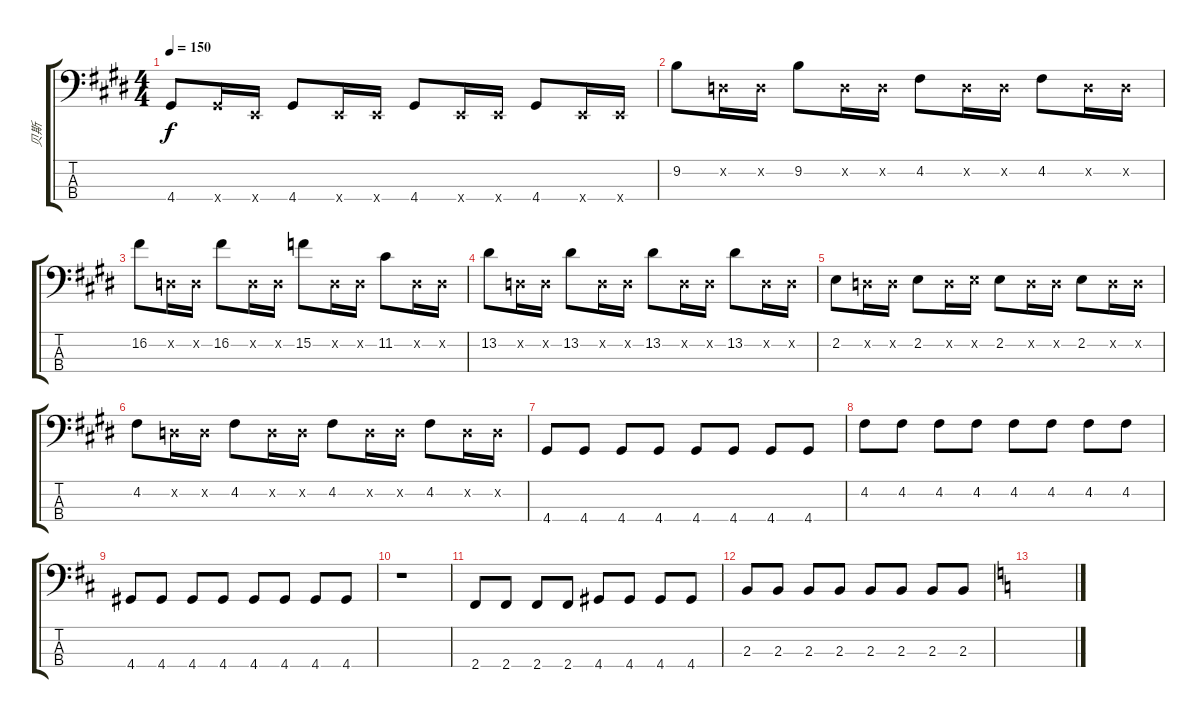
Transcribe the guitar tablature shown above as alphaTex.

\track ("贝斯" "贝斯") {instrument electricbassfinger}
\staff {score tabs}
\tuning (G2 D2 A1 E1) {hide}
\ts (4 4)
\tempo 150
\clef f4
\ks e
4.4.8{dy f} 4.4{x}.16 0.4{x}.16 4.4.8 0.4{x}.16 0.4{x}.16 4.4.8 0.4{x}.16 0.4{x}.16 4.4.8 0.4{x}.16 0.4{x}.16 |
9.2.8 0.2{x}.16 0.2{x}.16 9.2.8 0.2{x}.16 0.2{x}.16 4.2.8 0.2{x}.16 0.2{x}.16 4.2.8 0.2{x}.16 0.2{x}.16 |
16.2.8 0.2{x}.16 0.2{x}.16 16.2.8 0.2{x}.16 0.2{x}.16 15.2.8 0.2{x}.16 0.2{x}.16 11.2.8 0.2{x}.16 0.2{x}.16 |
13.2.8 0.2{x}.16 0.2{x}.16 13.2.8 0.2{x}.16 0.2{x}.16 13.2.8 0.2{x}.16 0.2{x}.16 13.2.8 0.2{x}.16 0.2{x}.16 |
2.2.8 0.2{x}.16 0.2{x}.16 2.2.8 0.2{x}.16 2.2{x}.16 2.2.8 0.2{x}.16 0.2{x}.16 2.2.8 0.2{x}.16 0.2{x}.16 |
4.2.8 0.2{x}.16 0.2{x}.16 4.2.8 0.2{x}.16 0.2{x}.16 4.2.8 0.2{x}.16 0.2{x}.16 4.2.8 0.2{x}.16 0.2{x}.16 |
4.4.8 4.4.8 4.4.8 4.4.8 4.4.8 4.4.8 4.4.8 4.4.8 |
4.2.8 4.2.8 4.2.8 4.2.8 4.2.8 4.2.8 4.2.8 4.2.8 |
\ks d
4.4.8 4.4.8 4.4.8 4.4.8 4.4.8 4.4.8 4.4.8 4.4.8 |
r.1 |
2.4.8 2.4.8 2.4.8 2.4.8 4.4.8 4.4.8 4.4.8 4.4.8 |
2.3.8 2.3.8 2.3.8 2.3.8 2.3.8 2.3.8 2.3.8 2.3.8 |
\ks c
